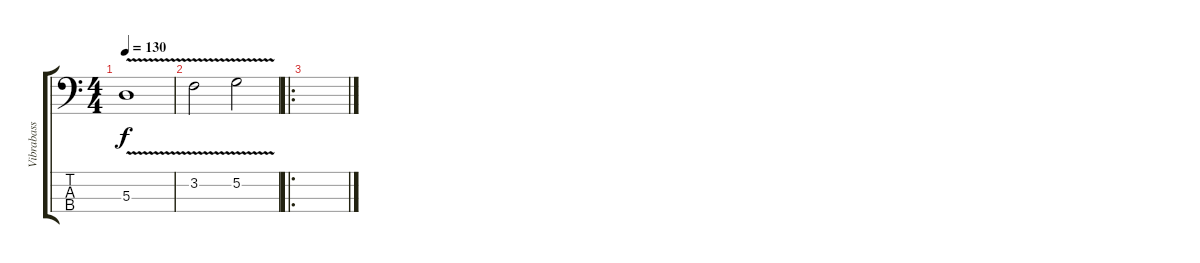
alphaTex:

\track ("Vibrabass" "Vibrabass") {instrument contrabass}
\staff {score tabs}
\tuning (G2 D2 A1 D1) {hide}
\ts (4 4)
\tempo 130
\clef f4
\ks c
5.3{v}.1{dy f} |
3.2{v}.2 5.2{v}.2 |
\ro
